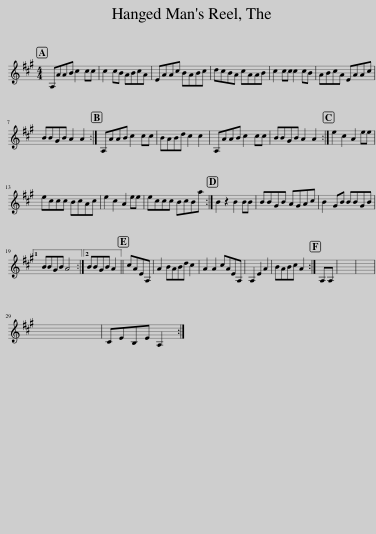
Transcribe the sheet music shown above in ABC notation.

X:1
L:1/8
M:4/4
I:linebreak $
K:A
V:1 treble
V:1
 A,AAB c2 cc | c2 cB ABcA | EAAc BABc | dcBA cAAB | c2 cc c2 cB | %5
 ABcA EAAc |$ BBGB A2 A2 :| A,AAB c2 cc | BABd c2 c2 | A,AAB c2 cc | %10
 BBGB A2 A2 :| e2 c2 A2 ee |$ eccc BcAc | e2 c2 A2 ee | eccc BcBa :| %15
 B2 z2 B2 BB | BBGB AGAc | B2 GB BBGB |1$ BBGB A4 :|2 BBGB A2 || %20
 cAEA, | A2 BABd c2 | A2 A2 cAEA, | A,2 E2 A2 | BABc A2 :| %25
 A,A, | x8 | x8 |$ x8 | CEB,E A,2 :| %30
